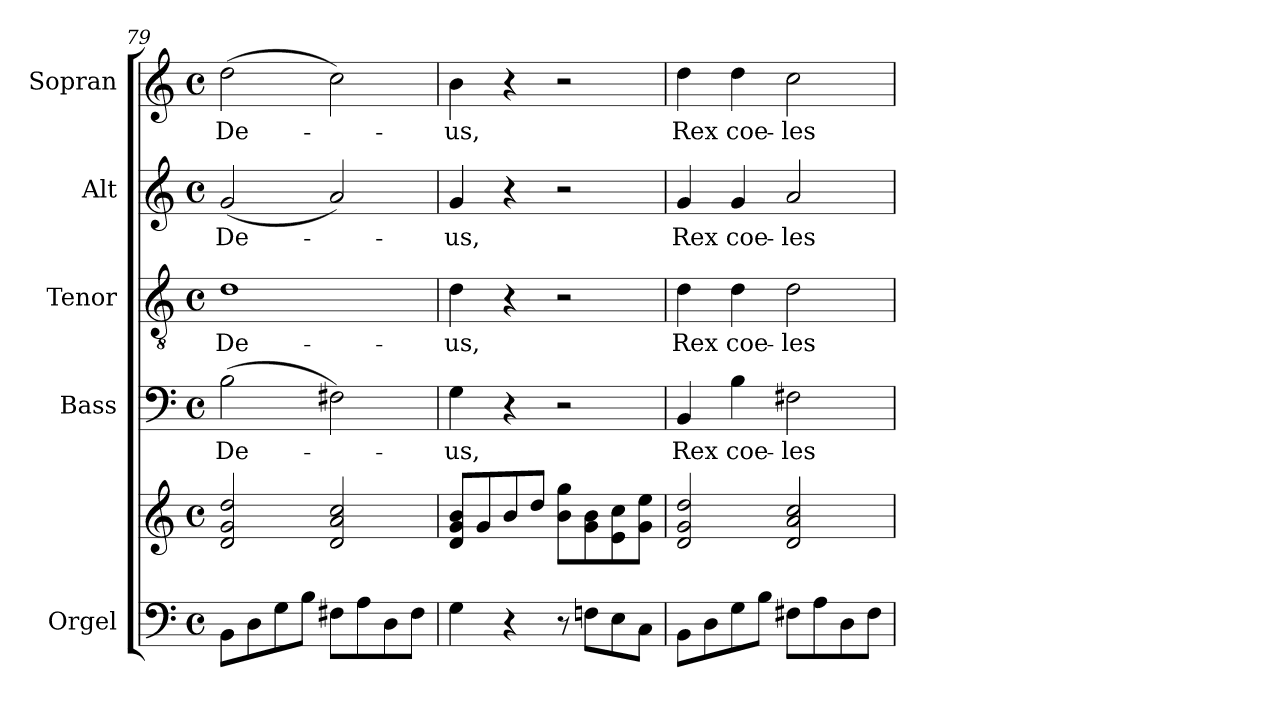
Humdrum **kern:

**kern	**kern	**kern	**text	**kern	**text	**kern	**text	**kern	**text
*part5	*part5	*part4	*part4	*part3	*part3	*part2	*part2	*part1	*part1
*staff6	*staff5	*staff4	*staff4	*staff3	*staff3	*staff2	*staff2	*staff1	*staff1
*I"Orgel	*	*I"Bass	*	*I"Tenor	*	*I"Alt	*	*I"Sopran	*
*I'Org.	*	*I'B.	*	*I'T.	*	*I'A.	*	*I'S.	*
*clefF4	*clefG2	*clefF4	*	*clefGv2	*	*clefG2	*	*clefG2	*
*k[]	*k[]	*k[]	*	*k[]	*	*k[]	*	*k[]	*
*C:	*C:	*C:	*	*C:	*	*C:	*	*C:	*
*M4/4	*M4/4	*M4/4	*	*M4/4	*	*M4/4	*	*M4/4	*
*met(c)	*met(c)	*met(c)	*	*met(c)	*	*met(c)	*	*met(c)	*
=79	=79	=79	=79	=79	=79	=79	=79	=79	=79
!	!	!	!LO:LY:b	!	!LO:LY:b	!	!LO:LY:b	!	!LO:LY:b
8BB\L	2d/ 2g/ 2dd/	(>2B\	De-	1d	De-	(<2g/	De-	(>2dd\	De-
8D\	.	.	.	.	.	.	.	.	.
8G\	.	.	.	.	.	.	.	.	.
8B\J	.	.	.	.	.	.	.	.	.
8F#X\L	2d/ 2a/ 2cc/	2F#X\)	.	.	.	2a/)	.	2cc\)	.
8A\	.	.	.	.	.	.	.	.	.
8D\	.	.	.	.	.	.	.	.	.
8F#\J	.	.	.	.	.	.	.	.	.
!!LO:PB:g=z
=80	=80	=80	=80	=80	=80	=80	=80	=80	=80
!	!	!	!LO:LY:b	!	!LO:LY:b	!	!LO:LY:b	!	!LO:LY:b
4G\	8d/ 8g/ 8b/L	4G\	-us,	4d\	-us,	4g/	-us,	4b\	-us,
.	8g/	.	.	.	.	.	.	.	.
4r	8b/	4r	.	4r	.	4r	.	4r	.
.	8dd/J	.	.	.	.	.	.	.	.
8r	8b\ 8gg\L	2r	.	2r	.	2r	.	2r	.
8Fn\L	8g\ 8b\	.	.	.	.	.	.	.	.
8E\	8e\ 8cc\	.	.	.	.	.	.	.	.
8C\J	8g\ 8ee\J	.	.	.	.	.	.	.	.
=81	=81	=81	=81	=81	=81	=81	=81	=81	=81
!	!	!	!LO:LY:b	!	!LO:LY:b	!	!LO:LY:b	!	!LO:LY:b
8BB\L	2d/ 2g/ 2dd/	4BB/	Rex	4d\	Rex	4g/	Rex	4dd\	Rex
8D\	.	.	.	.	.	.	.	.	.
!	!	!	!LO:LY:b	!	!LO:LY:b	!	!LO:LY:b	!	!LO:LY:b
8G\	.	4B\	coe-	4d\	coe-	4g/	coe-	4dd\	coe-
8B\J	.	.	.	.	.	.	.	.	.
!	!	!	!LO:LY:b	!	!LO:LY:b	!	!LO:LY:b	!	!LO:LY:b
8F#X\L	2d/ 2a/ 2cc/	2F#X\	-les-	2d\	-les-	2a/	-les-	2cc\	-les-
8A\	.	.	.	.	.	.	.	.	.
8D\	.	.	.	.	.	.	.	.	.
8F#\J	.	.	.	.	.	.	.	.	.
=	=	=	=	=	=	=	=	=	=
*-	*-	*-	*-	*-	*-	*-	*-	*-	*-
